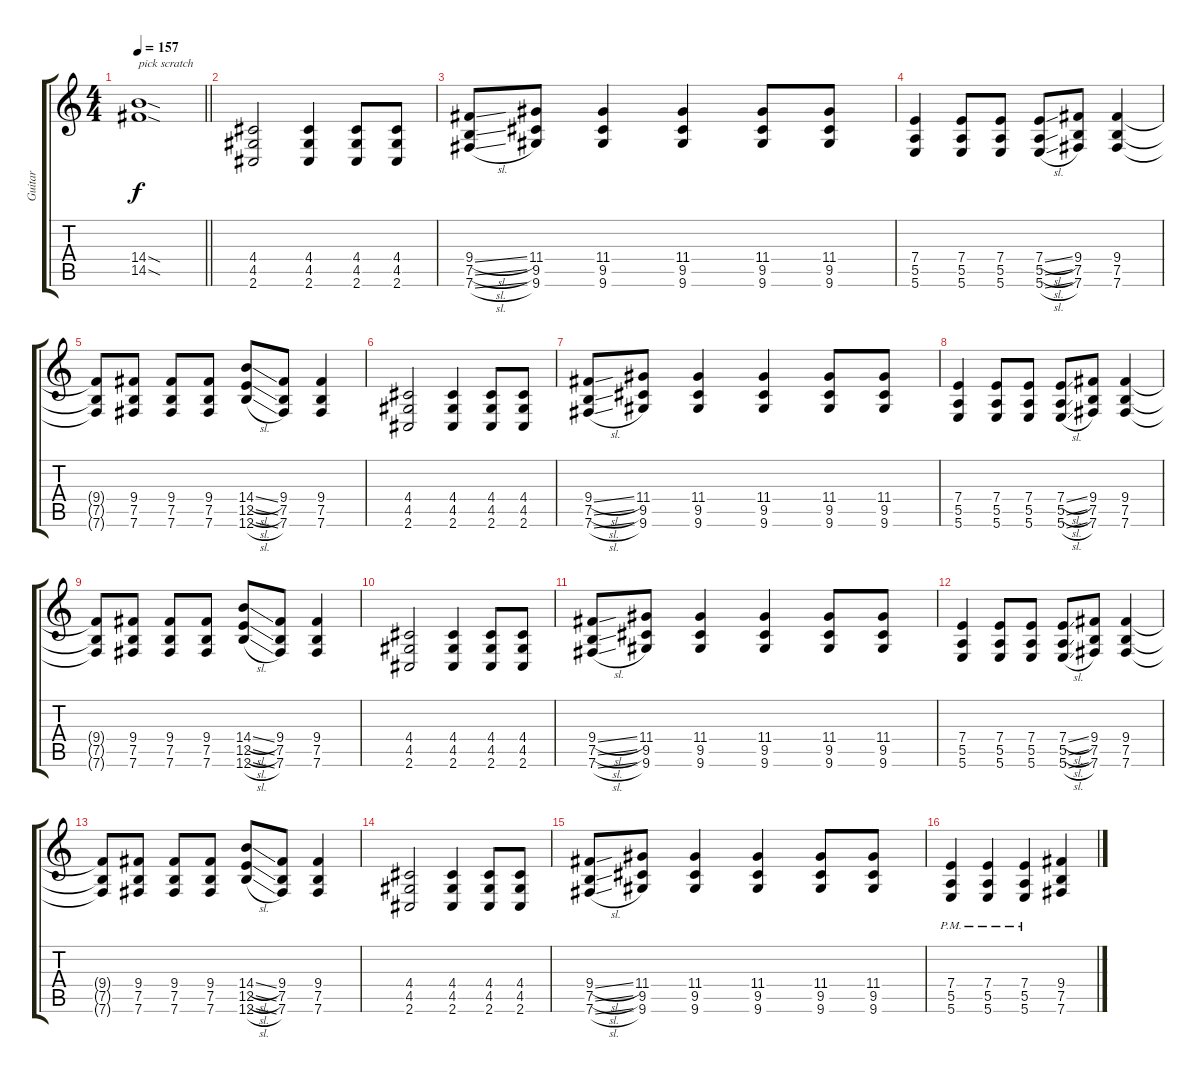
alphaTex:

\track ("Guitar" "Guitar") {instrument distortionguitar}
\staff {score tabs}
\tuning (B3 Gb3 D3 A2 E2 B1) {hide}
\ts (4 4)
\tempo 157
\clef g2
\barLineRight lightlight
\ks c
(14.4{sod} 14.5{sod}).1{txt "pick scratch" dy f} |
\section ("" "")
(4.4 4.5 2.6).2 (4.4 4.5 2.6).4 (4.4 4.5 2.6).8 (4.4 4.5 2.6).8 |
(9.4{sl} 7.5{sl} 7.6{sl}).8 (11.4 9.5 9.6).8 (11.4 9.5 9.6).4 (11.4 9.5 9.6).4 (11.4 9.5 9.6).8 (11.4 9.5 9.6).8 |
(7.4 5.5 5.6).4 (7.4 5.5 5.6).8 (7.4 5.5 5.6).8 (7.4{sl} 5.5{sl} 5.6{sl}).8 (9.4 7.5 7.6).8 (9.4 7.5 7.6).4 |
(9.4{t} 7.5{t} 7.6{t}).8 (9.4 7.5 7.6).8 (9.4 7.5 7.6).8 (9.4 7.5 7.6).8 (14.4{sl} 12.5{sl} 12.6{sl}).8 (9.4 7.5 7.6).8 (9.4 7.5 7.6).4 |
(4.4 4.5 2.6).2 (4.4 4.5 2.6).4 (4.4 4.5 2.6).8 (4.4 4.5 2.6).8 |
(9.4{sl} 7.5{sl} 7.6{sl}).8 (11.4 9.5 9.6).8 (11.4 9.5 9.6).4 (11.4 9.5 9.6).4 (11.4 9.5 9.6).8 (11.4 9.5 9.6).8 |
(7.4 5.5 5.6).4 (7.4 5.5 5.6).8 (7.4 5.5 5.6).8 (7.4{sl} 5.5{sl} 5.6{sl}).8 (9.4 7.5 7.6).8 (9.4 7.5 7.6).4 |
(9.4{t} 7.5{t} 7.6{t}).8 (9.4 7.5 7.6).8 (9.4 7.5 7.6).8 (9.4 7.5 7.6).8 (14.4{sl} 12.5{sl} 12.6{sl}).8 (9.4 7.5 7.6).8 (9.4 7.5 7.6).4 |
(4.4 4.5 2.6).2 (4.4 4.5 2.6).4 (4.4 4.5 2.6).8 (4.4 4.5 2.6).8 |
(9.4{sl} 7.5{sl} 7.6{sl}).8 (11.4 9.5 9.6).8 (11.4 9.5 9.6).4 (11.4 9.5 9.6).4 (11.4 9.5 9.6).8 (11.4 9.5 9.6).8 |
(7.4 5.5 5.6).4 (7.4 5.5 5.6).8 (7.4 5.5 5.6).8 (7.4{sl} 5.5{sl} 5.6{sl}).8 (9.4 7.5 7.6).8 (9.4 7.5 7.6).4 |
(9.4{t} 7.5{t} 7.6{t}).8 (9.4 7.5 7.6).8 (9.4 7.5 7.6).8 (9.4 7.5 7.6).8 (14.4{sl} 12.5{sl} 12.6{sl}).8 (9.4 7.5 7.6).8 (9.4 7.5 7.6).4 |
(4.4 4.5 2.6).2 (4.4 4.5 2.6).4 (4.4 4.5 2.6).8 (4.4 4.5 2.6).8 |
(9.4{sl} 7.5{sl} 7.6{sl}).8 (11.4 9.5 9.6).8 (11.4 9.5 9.6).4 (11.4 9.5 9.6).4 (11.4 9.5 9.6).8 (11.4 9.5 9.6).8 |
(7.4{pm} 5.5{pm} 5.6{pm}).4 (7.4{pm} 5.5{pm} 5.6{pm}).4 (7.4{pm} 5.5{pm} 5.6{pm}).4 (9.4 7.5 7.6).4
